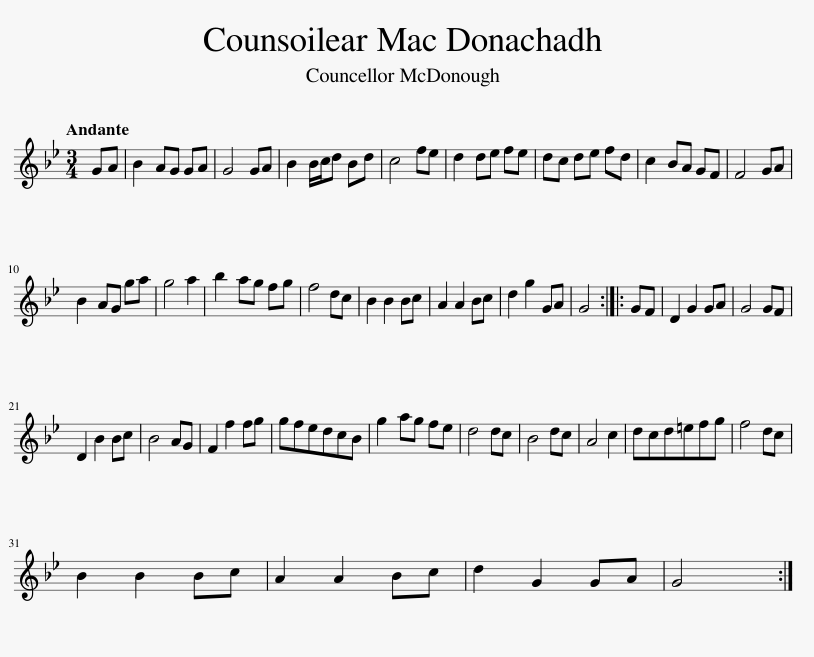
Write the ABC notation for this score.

X:1
L:1/8
Q:1/4=88
M:3/4
I:linebreak $
K:Gmin
V:1 treble
V:1
 GA | B2 AG GA | G4 GA | B2 B/c/d Bd | c4 fe | %5
 d2 de fe | dc de fd | c2 BA GF | F4 GA |$ B2 AG ga | %10
 g4 a2 | b2 ag fg | f4 dc | B2 B2 Bc | A2 A2 Bc | %15
 d2 g2 GA | G4 :: GF | D2 G2 GA | G4 GF |$ %20
 D2 B2 Bc | B4 AG | F2 f2 fg | gfedcB | g2 ag fe | %25
 d4 dc | B4 dc | A4 c2 | dcd=efg | f4 dc |$ %30
 B2 B2 Bc | A2 A2 Bc | d2 G2 GA | G4 :| %34
